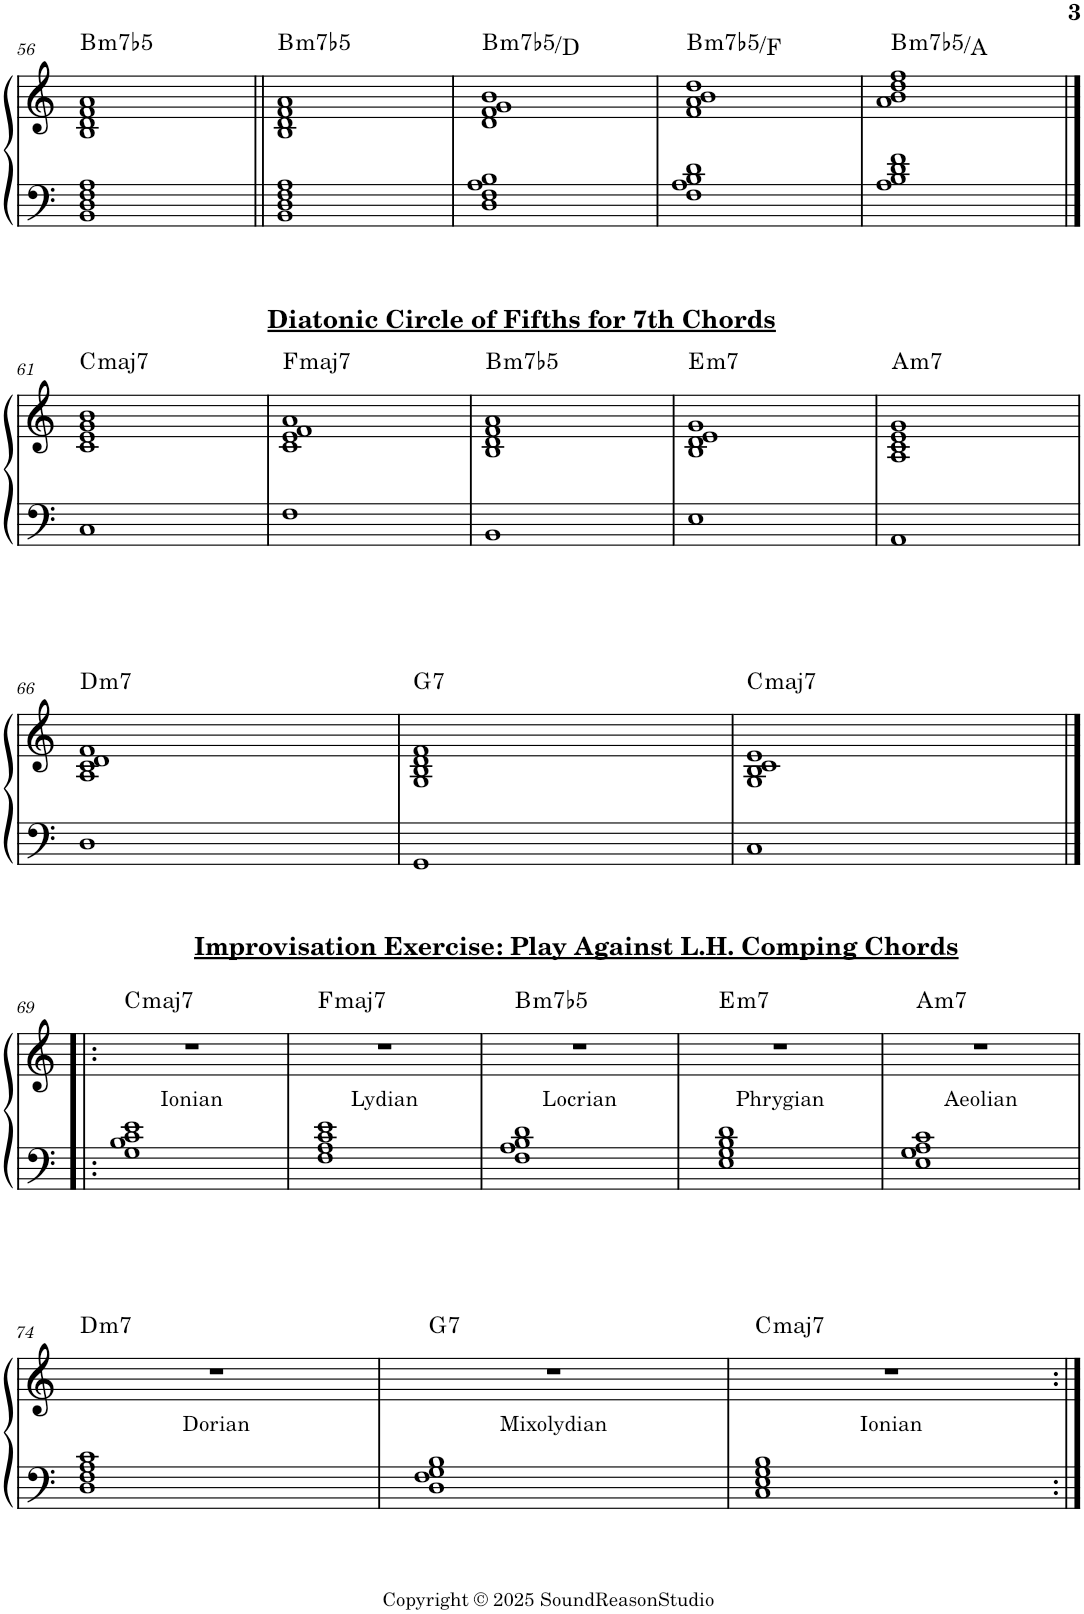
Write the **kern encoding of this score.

**kern	**kern	**text	**harte
*part1	*part1	*part1	*part1
*staff2	*staff1	*staff1	*
*I"Piano	*	*	*
*I'Pno.	*	*	*
!!LO:PB:g=z
*clefF4	*clefG2	*	*
*k[]	*k[]	*	*
*M4/4	*M4/4	*	*
=56	=56	=56	=56
!	!	!	!LO:H:kt=m7b5
1BB 1D 1F 1A	1B 1d 1f 1a	.	B:hdim7
=57||	=57||	=57||	=57||
!	!	!	!LO:H:kt=m7b5
1BB 1D 1F 1A	1B 1d 1f 1a	.	B:hdim7
=58	=58	=58	=58
!	!	!	!LO:H:kt=m7b5
1D 1F 1A 1B	1d 1f 1g 1b	.	B:hdim7/b3
=59	=59	=59	=59
!	!	!	!LO:H:kt=m7b5
1F 1A 1B 1d	1f 1a 1b 1dd	.	B:hdim7/b5
=60	=60	=60	=60
!	!	!	!LO:H:kt=m7b5
1A 1B 1d 1f	1a 1b 1dd 1ff	.	B:hdim7/b7
!!LO:LB:g=z
==61	==61	==61	==61
!	!	!	!LO:H:kt=maj7
1C	1c 1e 1g 1b	.	C:maj7
=62	=62	=62	=62
!	!LO:TX:a:B:t=Diatonic Circle of Fifths for 7th Chords	!	!LO:H:kt=maj7
1F	1c 1e 1f 1a	.	F:maj7
=63	=63	=63	=63
!	!	!	!LO:H:kt=m7b5
1BB	1B 1d 1f 1a	.	B:hdim7
=64	=64	=64	=64
!	!	!	!LO:H:kt=m7
1E	1B 1d 1e 1g	.	E:min7
=65	=65	=65	=65
!	!	!	!LO:H:kt=m7
1AA	1A 1c 1e 1g	.	A:min7
!!LO:LB:g=z
=66	=66	=66	=66
!	!	!	!LO:H:kt=m7
1D	1A 1c 1d 1f	.	D:min7
=67	=67	=67	=67
!	!	!	!LO:H:kt=7
1GG	1G 1B 1d 1f	.	G:7
=68	=68	=68	=68
!	!	!	!LO:H:kt=maj7
1C	1G 1B 1c 1e	.	C:maj7
!!LO:LB:g=z
=69|!:	=69|!:	=69|!:	=69|!:
!	!	!LO:LY:b	!LO:H:kt=maj7
1G 1B 1c 1e	1r	Ionian	C:maj7
=70	=70	=70	=70
!	!LO:TX:a:B:t=Improvisation Exercise&colon; Play Against L.H. Comping Chords	!	!
!	!	!LO:LY:b	!LO:H:kt=maj7
1F 1A 1c 1e	1r	Lydian	F:maj7
=71	=71	=71	=71
!	!	!LO:LY:b	!LO:H:kt=m7b5
1F 1A 1B 1d	1r	Locrian	B:hdim7
=72	=72	=72	=72
!	!	!LO:LY:b	!LO:H:kt=m7
1E 1G 1B 1d	1r	Phrygian	E:min7
=73	=73	=73	=73
!	!	!LO:LY:b	!LO:H:kt=m7
1E 1G 1A 1c	1r	Aeolian	A:min7
!!LO:LB:g=z
=74	=74	=74	=74
!	!	!LO:LY:b	!LO:H:kt=m7
1D 1F 1A 1c	1r	Dorian	D:min7
=75	=75	=75	=75
!	!	!LO:LY:b	!LO:H:kt=7
1D 1F 1G 1B	1r	Mixolydian	G:7
=76	=76	=76	=76
!	!	!LO:LY:b	!LO:H:kt=maj7
1C 1E 1G 1B	1r	Ionian	C:maj7
=:|!	=:|!	=:|!	=:|!
*-	*-	*-	*-
